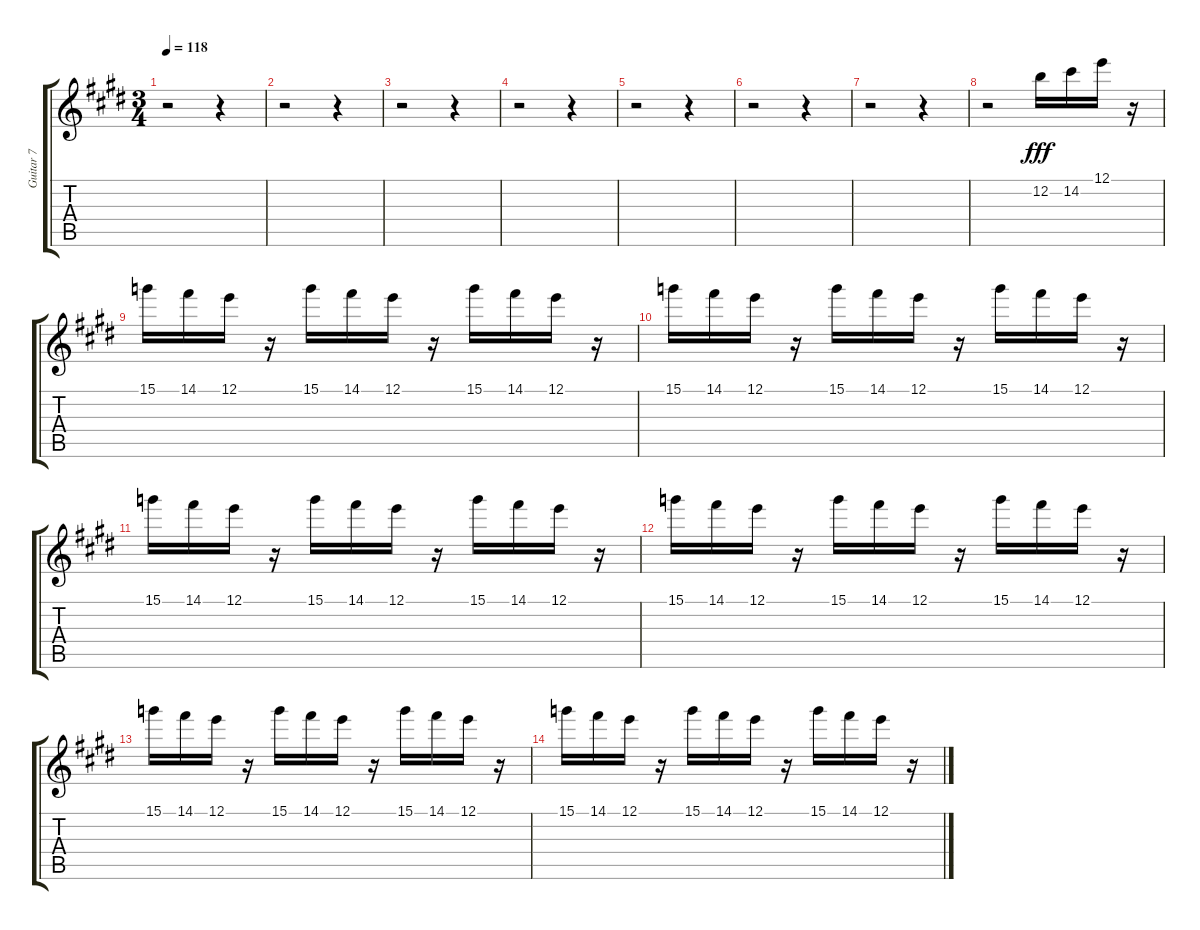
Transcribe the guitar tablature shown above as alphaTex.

\track ("Guitar 7" "Guitar 7") {instrument distortionguitar}
\staff {score tabs}
\tuning (E4 B3 G3 D3 A2 E2) {hide}
\ts (3 4)
\tempo 118
\clef g2
\ks e
r.2{dy fff} r.4 |
r.2 r.4 |
r.2 r.4 |
r.2 r.4 |
r.2 r.4 |
r.2 r.4 |
r.2 r.4 |
r.2 12.2.16 14.2.16 12.1.16 r.16 |
15.1.16 14.1.16 12.1.16 r.16 15.1.16 14.1.16 12.1.16 r.16 15.1.16 14.1.16 12.1.16 r.16 |
15.1.16 14.1.16 12.1.16 r.16 15.1.16 14.1.16 12.1.16 r.16 15.1.16 14.1.16 12.1.16 r.16 |
15.1.16 14.1.16 12.1.16 r.16 15.1.16 14.1.16 12.1.16 r.16 15.1.16 14.1.16 12.1.16 r.16 |
15.1.16 14.1.16 12.1.16 r.16 15.1.16 14.1.16 12.1.16 r.16 15.1.16 14.1.16 12.1.16 r.16 |
15.1.16 14.1.16 12.1.16 r.16 15.1.16 14.1.16 12.1.16 r.16 15.1.16 14.1.16 12.1.16 r.16 |
15.1.16 14.1.16 12.1.16 r.16 15.1.16 14.1.16 12.1.16 r.16 15.1.16 14.1.16 12.1.16 r.16
